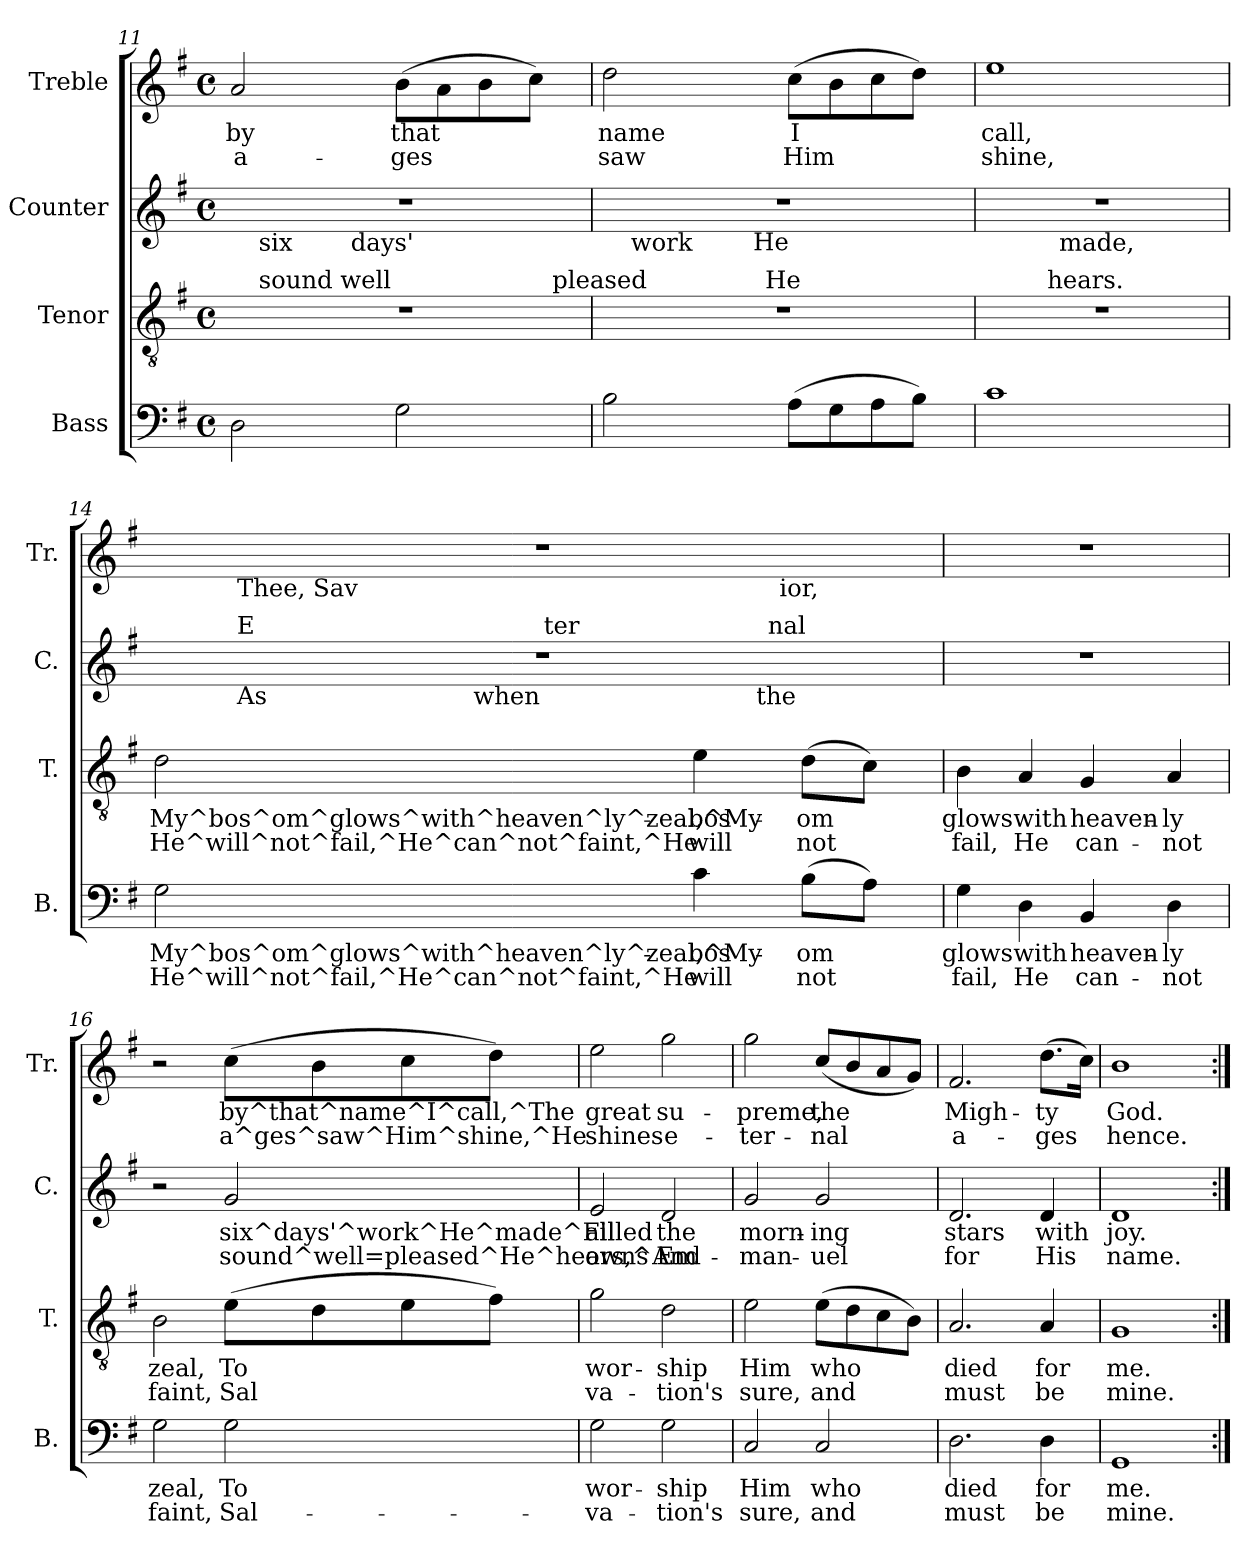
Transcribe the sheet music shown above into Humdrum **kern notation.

**kern	**text	**text	**kern	**text	**text	**kern	**text	**text	**kern	**text	**text
*part4	*part4	*part4	*part3	*part3	*part3	*part2	*part2	*part2	*part1	*part1	*part1
*staff4	*staff4	*staff4	*staff3	*staff3	*staff3	*staff2	*staff2	*staff2	*staff1	*staff1	*staff1
*I"Bass	*	*	*I"Tenor	*	*	*I"Counter	*	*	*I"Treble	*	*
*I'B.	*	*	*I'T.	*	*	*I'C.	*	*	*I'Tr.	*	*
*clefF4	*	*	*clefGv2	*	*	*clefG2	*	*	*clefG2	*	*
*k[f#]	*	*	*k[f#]	*	*	*k[f#]	*	*	*k[f#]	*	*
*G:	*	*	*G:	*	*	*G:	*	*	*G:	*	*
*M4/4	*	*	*M4/4	*	*	*M4/4	*	*	*M4/4	*	*
*met(c)	*	*	*met(c)	*	*	*met(c)	*	*	*met(c)	*	*
=11	=11	=11	=11	=11	=11	=11	=11	=11	=11	=11	=11
!	!LO:LY:a:rj	!	!	!	!	!	!	!	!	!LO:LY:b:rj	!LO:LY:b:rj
*	*	*	*^	*	*	*^	*	*	*	*	*
*	*	*	*	*^	*	*	*	*^	*	*	*	*	*
2D\	.	.	1r	16ryy	2ryy	.	.	1r	16ryy	4ryy	.	.	2a/	by	a-
!	!	!	!	!	!	!	!	!	!LO:TX:b:t=six	!	!	!	!	!	!
!	!	!	!	!LO:TX:a:t=sound well	!	!	!	!	!	!	!	!	!	!	!
.	.	.	.	2...ryy	.	.	.	.	2...ryy	.	.	.	.	.	.
.	.	.	.	.	.	.	.	.	.	16..ryy	.	.	.	.	.
!	!	!	!	!	!	!	!	!	!	!LO:TX:b:t=days'	!	!	!	!	!
.	.	.	.	.	.	.	.	.	.	2ryy	.	.	.	.	.
!	!LO:LY:a:rj	!	!	!	!	!	!	!	!	!	!	!	!	!LO:LY:b:rj	!LO:LY:b:rj
2G\	.	.	.	.	4ryy	.	.	.	.	.	.	.	(>8b\L	-that	ges
!	!	!	!	!	!	!	!	!	!	!	!	!	!	!LO:LY:b:rj	!LO:LY:b:rj
.	.	.	.	.	.	.	.	.	.	.	.	.	8a\	.	.
!	!	!	!	!	!	!	!	!	!	!	!	!	!	!LO:LY:b:rj	!LO:LY:b:rj
.	.	.	.	.	8ryy	.	.	.	.	.	.	.	8b\	.	.
.	.	.	.	.	.	.	.	.	.	8ryy	.	.	.	.	.
!	!	!	!	!	!	!	!	!	!	!	!	!	!	!LO:LY:b:rj	!LO:LY:b:rj
.	.	.	.	.	32.ryy	.	.	.	.	.	.	.	8cc\J)	.	.
!	!	!	!	!	!LO:TX:a:t=pleased	!	!	!	!	!	!	!	!	!	!
.	.	.	.	.	16ryy	.	.	.	.	.	.	.	.	.	.
.	.	.	.	.	64ryy	.	.	.	.	64ryy	.	.	.	.	.
=12	=12	=12	=12	=12	=12	=12	=12	=12	=12	=12	=12	=12	=12	=12	=12
!	!LO:LY:a:rj	!	!	!	!	!	!	!	!	!	!	!	!	!LO:LY:b:rj	!LO:LY:b:rj
*	*	*	*	*v	*v	*	*	*	*	*	*	*	*	*	*
2B\	.	.	1r	4ryy	.	.	1r	16ryy	4..ryy	.	.	2dd\	name	saw
!	!	!	!	!	!	!	!	!LO:TX:b:t=work	!	!	!	!	!	!
.	.	.	.	.	.	.	.	2...ryy	.	.	.	.	.	.
.	.	.	.	8ryy	.	.	.	.	.	.	.	.	.	.
.	.	.	.	16ryy	.	.	.	.	.	.	.	.	.	.
!	!	!	!	!	!	!	!	!	!LO:TX:b:t=He	!	!	!	!	!
.	.	.	.	64ryy	.	.	.	.	2ryy	.	.	.	.	.
!	!	!	!	!LO:TX:a:t=He	!	!	!	!	!	!	!	!	!	!
.	.	.	.	2ryy	.	.	.	.	.	.	.	.	.	.
!	!LO:LY:a:rj	!	!	!	!	!	!	!	!	!	!	!	!LO:LY:b:rj	!LO:LY:b:rj
(>8A\L	.	.	.	.	.	.	.	.	.	.	.	(>8cc\L	I	Him
!	!LO:LY:a:rj	!	!	!	!	!	!	!	!	!	!	!	!LO:LY:b:rj	!LO:LY:b:rj
8G\	.	.	.	.	.	.	.	.	.	.	.	8b\	.	.
!	!LO:LY:a:rj	!	!	!	!	!	!	!	!	!	!	!	!LO:LY:b:rj	!LO:LY:b:rj
8A\	.	.	.	.	.	.	.	.	.	.	.	8cc\	.	.
!	!LO:LY:a:rj	!	!	!	!	!	!	!	!	!	!	!	!LO:LY:b:rj	!LO:LY:b:rj
8B\J)	.	.	.	.	.	.	.	.	.	.	.	8dd\J)	.	.
.	.	.	.	.	.	.	.	.	16ryy	.	.	.	.	.
.	.	.	.	32.ryy	.	.	.	.	.	.	.	.	.	.
=13	=13	=13	=13	=13	=13	=13	=13	=13	=13	=13	=13	=13	=13	=13
!	!LO:LY:a:rj	!	!	!	!	!	!	!	!	!	!	!	!LO:LY:b:rj	!LO:LY:b:rj
*	*	*	*	*	*	*	*	*v	*v	*	*	*	*	*
1c	.	.	1r	8...ryy	.	.	1r	4ryy	.	.	1ee	call,	shine,
!	!	!	!	!LO:TX:a:t=hears.	!	!	!	!	!	!	!	!	!
.	.	.	.	2ryy	.	.	.	.	.	.	.	.	.
!	!	!	!	!	!	!	!	!LO:TX:b:t=made,	!	!	!	!	!
.	.	.	.	.	.	.	.	2.ryy	.	.	.	.	.
.	.	.	.	4ryy	.	.	.	.	.	.	.	.	.
.	.	.	.	64ryy	.	.	.	.	.	.	.	.	.
=14	=14	=14	=14	=14	=14	=14	=14	=14	=14	=14	=14	=14	=14
!	!	!	!LO:TX:a:t=That grac ious	!	!	!	!	!	!	!	!	!	!
!	!LO:LY:a:rj	!LO:LY:a:rj	!	!	!LO:LY:b:rj	!LO:LY:b:rj	!	!	!	!	!	!	!
*	*	*	*	*	*	*	*^	*^	*	*	*^	*	*
*	*	*	*	*	*	*	*	*	*^	*^	*	*	*	*^	*	*
*	*	*	*v	*v	*	*	*	*	*	*	*	*	*	*	*	*	*	*	*
2G\	My^bos^om^glows^with^heaven^ly^zeal,^My-	-He^will^not^fail,^He^can^not^faint,^He	2d\	My^bos^om^glows^with^heaven^ly^zeal,^My-	-He^will^not^fail,^He^can^not^faint,^He	1r	16ryy	4ryy	4ryy	2ryy	2ryy	.	.	1r	16ryy	2ryy	.	.
!	!	!	!	!	!	!	!	!	!	!	!	!	!	!	!LO:TX:b:t=Thee, Sav	!	!	!
!	!	!	!	!	!	!	!LO:TX:a:t=E	!	!	!	!	!	!	!	!	!	!	!
!	!	!	!	!	!	!	!LO:TX:b:t=As	!	!	!	!	!	!	!	!	!	!	!
.	.	.	.	.	.	.	2...ryy	.	.	.	.	.	.	.	2...ryy	.	.	.
.	.	.	.	.	.	.	.	32.ryy	16.ryy	.	.	.	.	.	.	.	.	.
!	!	!	!	!	!	!	!	!LO:TX:b:t=when	!	!	!	!	!	!	!	!	!	!
.	.	.	.	.	.	.	.	2ryy	.	.	.	.	.	.	.	.	.	.
!	!	!	!	!	!	!	!	!	!LO:TX:a:t=ter	!	!	!	!	!	!	!	!	!
.	.	.	.	.	.	.	.	.	2ryy	.	.	.	.	.	.	.	.	.
!	!LO:LY:a:rj	!LO:LY:a:rj	!	!LO:LY:b:rj	!LO:LY:b:rj	!	!	!	!	!	!	!	!	!	!	!	!	!
4c\	bos-	-will	4e\	bos-	-will	.	.	.	.	8ryy	8.ryy	.	.	.	.	8ryy	.	.
.	.	.	.	.	.	.	.	.	.	32.ryy	.	.	.	.	.	16ryy	.	.
!	!	!	!	!	!	!	!	!	!	!LO:TX:b:t=the	!	!	!	!	!	!	!	!
.	.	.	.	.	.	.	.	.	.	4ryy	.	.	.	.	.	.	.	.
!	!	!	!	!	!	!	!	!	!	!	!LO:TX:a:t=nal	!	!	!	!	!	!	!
.	.	.	.	.	.	.	.	.	.	.	4ryy	.	.	.	.	64ryy	.	.
!	!	!	!	!	!	!	!	!	!	!	!	!	!	!	!	!LO:TX:b:t=ior,	!	!
.	.	.	.	.	.	.	.	.	.	.	.	.	.	.	.	4ryy	.	.
!	!LO:LY:a:rj	!LO:LY:a:rj	!	!LO:LY:b:rj	!LO:LY:b:rj	!	!	!	!	!	!	!	!	!	!	!	!	!
(>8B\L	om	not	(>8d\L	om	not	.	.	.	.	.	.	.	.	.	.	.	.	.
.	.	.	.	.	.	.	.	8ryy	.	.	.	.	.	.	.	.	.	.
.	.	.	.	.	.	.	.	.	8ryy	.	.	.	.	.	.	.	.	.
!	!LO:LY:a:rj	!LO:LY:a:rj	!	!LO:LY:b:rj	!LO:LY:b:rj	!	!	!	!	!	!	!	!	!	!	!	!	!
8A\J)	.	.	8c\J)	.	.	.	.	.	.	.	.	.	.	.	.	.	.	.
.	.	.	.	.	.	.	.	16ryy	.	16ryy	.	.	.	.	.	.	.	.
.	.	.	.	.	.	.	.	.	.	.	16ryy	.	.	.	.	.	.	.
.	.	.	.	.	.	.	.	.	.	.	.	.	.	.	.	32.ryy	.	.
.	.	.	.	.	.	.	.	.	32ryy	.	.	.	.	.	.	.	.	.
.	.	.	.	.	.	.	.	64ryy	.	64ryy	.	.	.	.	.	.	.	.
!!LO:PB:g=z
=15	=15	=15	=15	=15	=15	=15	=15	=15	=15	=15	=15	=15	=15	=15	=15	=15	=15	=15
!	!	!	!	!	!	!	!	!	!	!	!	!	!	!LO:TX:a:t=1 5	!	!	!	!
!	!LO:LY:a:rj	!LO:LY:a:rj	!	!LO:LY:b:rj	!LO:LY:b:rj	!	!	!	!	!	!	!	!	!	!	!	!	!
*	*	*	*	*	*	*v	*v	*v	*v	*v	*v	*	*	*	*	*	*	*
*	*	*	*	*	*	*	*	*	*v	*v	*v	*	*
4G\	glows	fail,	4B\	glows	fail,	1r	.	.	1r	.	.
!	!LO:LY:a:rj	!LO:LY:a:rj	!	!LO:LY:b:rj	!LO:LY:b:rj	!	!	!	!	!	!
4D\	with	He	4A/	with	He	.	.	.	.	.	.
!	!LO:LY:a:rj	!LO:LY:a:rj	!	!LO:LY:b:rj	!LO:LY:b:rj	!	!	!	!	!	!
4BB/	heaven-	-can-	4G/	heaven-	-can-	.	.	.	.	.	.
!	!LO:LY:a:rj	!LO:LY:a:rj	!	!LO:LY:b:rj	!LO:LY:b:rj	!	!	!	!	!	!
4D\	-ly	not	4A/	-ly	not	.	.	.	.	.	.
=16	=16	=16	=16	=16	=16	=16	=16	=16	=16	=16	=16
!	!LO:LY:a:rj	!LO:LY:a:rj	!	!LO:LY:b:rj	!LO:LY:b:rj	!	!	!	!	!	!
2G\	zeal,	faint,	2B\	zeal,	faint,	2r	.	.	2r	.	.
!	!LO:LY:a:rj	!LO:LY:a:rj	!	!LO:LY:b:rj	!LO:LY:b:rj	!	!LO:LY:b:rj	!LO:LY:b:rj	!	!LO:LY:b:rj	!LO:LY:b:rj
2G\	To	Sal-	(>8e\L	To	Sal-	2g/	six^days'^work^He^made^Filled	sound^well=pleased^He^hears,^And	(>8cc\L	by^that^name^I^call,^The	a^ges^saw^Him^shine,^He-
!	!	!	!	!LO:LY:b:rj	!LO:LY:b:rj	!	!	!	!	!LO:LY:b:rj	!LO:LY:b:rj
.	.	.	8d\	-	-	.	.	.	8b\	-	-
!	!	!	!	!LO:LY:b:rj	!LO:LY:b:rj	!	!	!	!	!LO:LY:b:rj	!LO:LY:b:rj
.	.	.	8e\	-	-	.	.	.	8cc\	-	-
!	!	!	!	!LO:LY:b:rj	!LO:LY:b:rj	!	!	!	!	!LO:LY:b:rj	!LO:LY:b:rj
.	.	.	8f#\J)	-	-	.	.	.	8dd\J)	-	-
=17	=17	=17	=17	=17	=17	=17	=17	=17	=17	=17	=17
!	!LO:LY:a:rj	!LO:LY:a:rj	!	!LO:LY:b:rj	!LO:LY:b:rj	!	!LO:LY:b:rj	!LO:LY:b:rj	!	!LO:LY:b:rj	!LO:LY:b:rj
2G\	-wor-	-va-	2g\	-wor-	-va-	2e/	all	owns	2ee\	-great	shines
!	!LO:LY:a:rj	!LO:LY:a:rj	!	!LO:LY:b:rj	!LO:LY:b:rj	!	!LO:LY:b:rj	!LO:LY:b:rj	!	!LO:LY:b:rj	!LO:LY:b:rj
2G\	-ship	tion's	2d\	-ship	tion's	2d/	the	Em-	2gg\	su-	-e-
=18	=18	=18	=18	=18	=18	=18	=18	=18	=18	=18	=18
!	!LO:LY:a:rj	!LO:LY:a:rj	!	!LO:LY:b:rj	!LO:LY:b:rj	!	!LO:LY:b:rj	!LO:LY:b:rj	!	!LO:LY:b:rj	!LO:LY:b:rj
2C/	Him	sure,	2e\	Him	sure,	2g/	-morn-	-man-	2gg\	-preme,	ter-
!	!LO:LY:a:rj	!LO:LY:a:rj	!	!LO:LY:b:rj	!LO:LY:b:rj	!	!LO:LY:b:rj	!LO:LY:b:rj	!	!LO:LY:b:rj	!LO:LY:b:rj
2C/	who	and	(>8e\L	who	and	2g/	-ing	uel	(<8cc/L	-the	nal
!	!	!	!	!LO:LY:b:rj	!LO:LY:b:rj	!	!	!	!	!LO:LY:b:rj	!LO:LY:b:rj
.	.	.	8d\	.	.	.	.	.	8b/	.	.
!	!	!	!	!LO:LY:b:rj	!LO:LY:b:rj	!	!	!	!	!LO:LY:b:rj	!LO:LY:b:rj
.	.	.	8c\	.	.	.	.	.	8a/	.	.
!	!	!	!	!LO:LY:b:rj	!LO:LY:b:rj	!	!	!	!	!LO:LY:b:rj	!LO:LY:b:rj
.	.	.	8B\J)	.	.	.	.	.	8g/J)	.	.
=19	=19	=19	=19	=19	=19	=19	=19	=19	=19	=19	=19
!	!LO:LY:a:rj	!LO:LY:a:rj	!	!LO:LY:b:rj	!LO:LY:b:rj	!	!LO:LY:b:rj	!LO:LY:b:rj	!	!LO:LY:b:rj	!LO:LY:b:rj
2.D\	died	must	2.A/	died	must	2.d/	stars	for	2.f#/	Migh-	-a-
!	!LO:LY:a:rj	!LO:LY:a:rj	!	!LO:LY:b:rj	!LO:LY:b:rj	!	!LO:LY:b:rj	!LO:LY:b:rj	!	!LO:LY:b:rj	!LO:LY:b:rj
4D\	for	be	4A/	for	be	4d/	with	His	(>8.dd\L	-ty	ges
!	!	!	!	!	!	!	!	!	!	!LO:LY:b:rj	!LO:LY:b:rj
.	.	.	.	.	.	.	.	.	16cc\J)	.	.
=20	=20	=20	=20	=20	=20	=20	=20	=20	=20	=20	=20
!	!LO:LY:a:rj	!LO:LY:a:rj	!	!LO:LY:b:rj	!LO:LY:b:rj	!	!LO:LY:b:rj	!LO:LY:b:rj	!	!LO:LY:b:rj	!LO:LY:b:rj
1GG	me.	mine.	1G	me.	mine.	1d	joy.	name.	1b	God.	hence.
=:|!	=:|!	=:|!	=:|!	=:|!	=:|!	=:|!	=:|!	=:|!	=:|!	=:|!	=:|!
*-	*-	*-	*-	*-	*-	*-	*-	*-	*-	*-	*-
